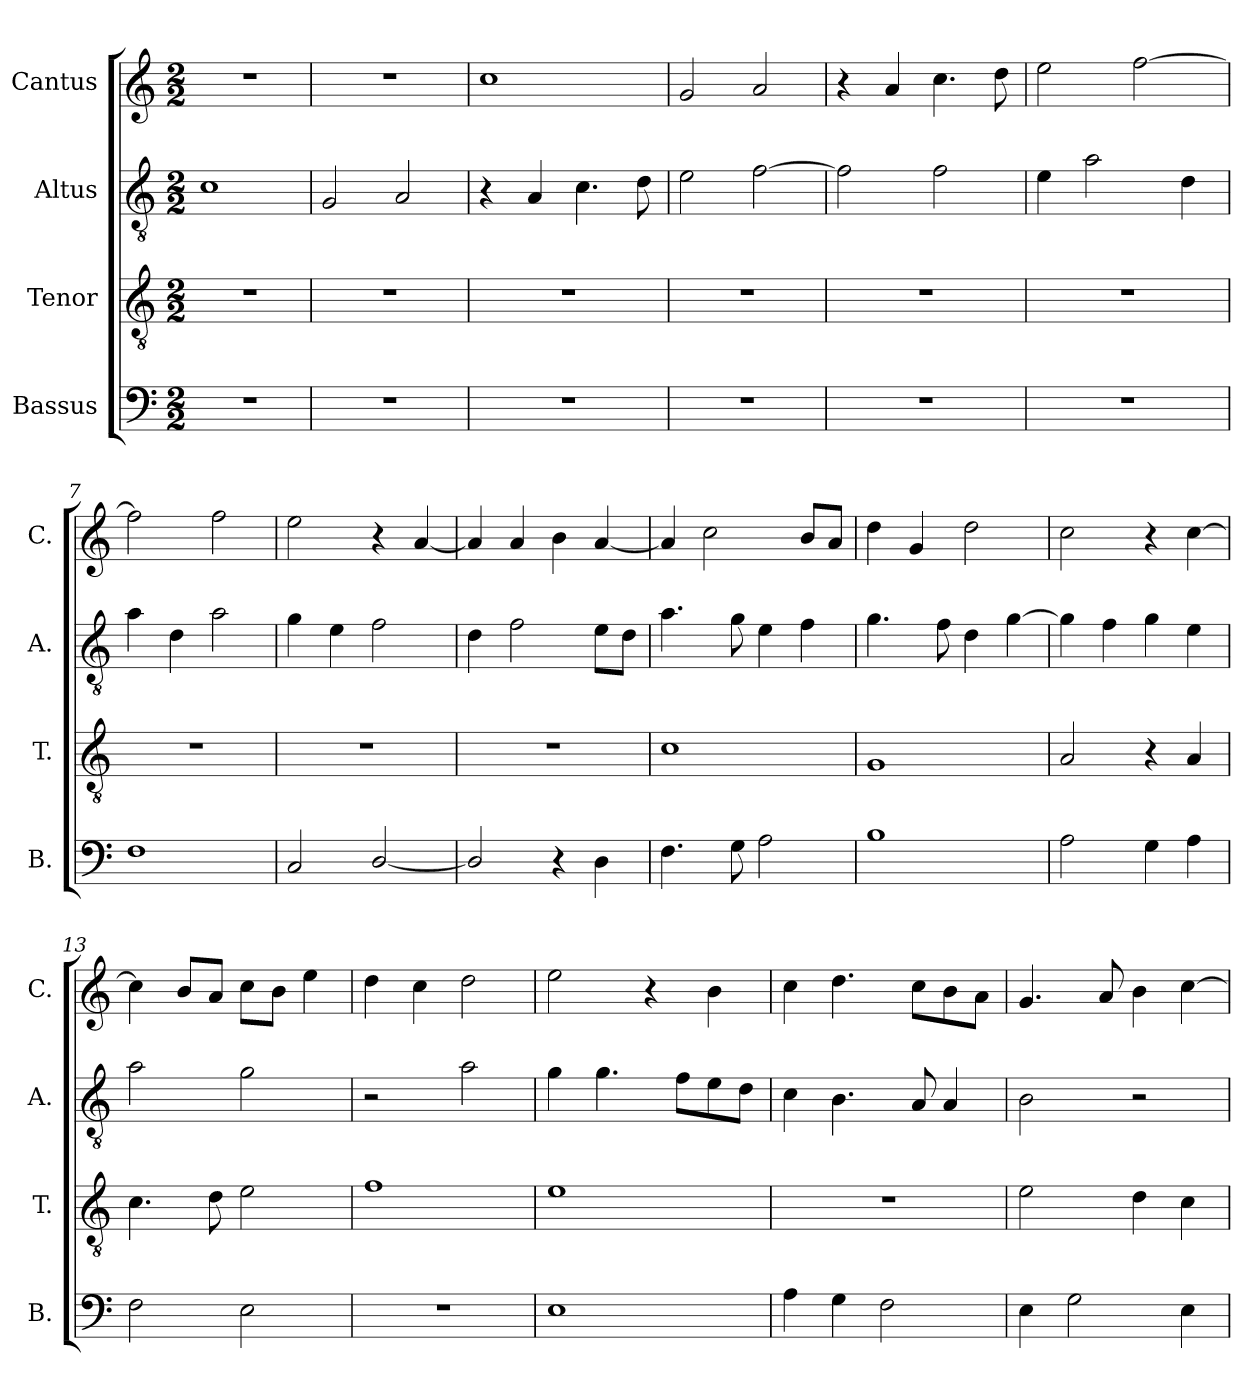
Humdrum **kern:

**kern	**kern	**kern	**kern
*part4	*part3	*part2	*part1
*staff4	*staff3	*staff2	*staff1
*I"Bassus	*I"Tenor	*I"Altus	*I"Cantus
*I'B.	*I'T.	*I'A.	*I'C.
*clefF4	*clefGv2	*clefGv2	*clefG2
*k[]	*k[]	*k[]	*k[]
*M2/2	*M2/2	*M2/2	*M2/2
=1	=1	=1	=1
1r	1r	1c	1r
=2	=2	=2	=2
1r	1r	2G/	1r
.	.	2A/	.
=3	=3	=3	=3
1r	1r	4r	1cc
.	.	4A/	.
.	.	4.c\	.
.	.	8d\	.
=4	=4	=4	=4
1r	1r	2e\	2g/
.	.	[2f\	2a/
=5	=5	=5	=5
1r	1r	2f\]	4r
.	.	.	4a/
.	.	2f\	4.cc\
.	.	.	8dd\
=6	=6	=6	=6
1r	1r	4e\	2ee\
.	.	2a\	.
.	.	.	[2ff\
.	.	4d\	.
=7	=7	=7	=7
1F	1r	4a\	2ff\]
.	.	4d\	.
.	.	2a\	2ff\
=8	=8	=8	=8
2C/	1r	4g\	2ee\
.	.	4e\	.
[2D/	.	2f\	4r
.	.	.	[4a/
=9	=9	=9	=9
2D/]	1r	4d\	4a/]
.	.	2f\	4a/
4r	.	.	4b\
4D\	.	8e\L	[4a/
.	.	8d\J	.
=10	=10	=10	=10
4.F\	1c	4.a\	4a/]
.	.	.	2cc\
8G\	.	8g\	.
2A\	.	4e\	.
.	.	4f\	8b/L
.	.	.	8a/J
=11	=11	=11	=11
1B	1G	4.g\	4dd\
.	.	.	4g/
.	.	8f\	.
.	.	4d\	2dd\
.	.	[4g\	.
=12	=12	=12	=12
2A\	2A/	4g\]	2cc\
.	.	4f\	.
4G\	4r	4g\	4r
4A\	4A/	4e\	[4cc\
=13	=13	=13	=13
2F\	4.c\	2a\	4cc\]
.	.	.	8b/L
.	8d\	.	8a/J
2E\	2e\	2g\	8cc\L
.	.	.	8b\J
.	.	.	4ee\
=14	=14	=14	=14
1r	1f	2r	4dd\
.	.	.	4cc\
.	.	2a\	2dd\
=15	=15	=15	=15
1E	1e	4g\	2ee\
.	.	4.g\	.
.	.	.	4r
.	.	8f\L	.
.	.	8e\	4b\
.	.	8d\J	.
=16	=16	=16	=16
4A\	1r	4c\	4cc\
4G\	.	4.B\	4.dd\
2F\	.	.	.
.	.	8A/	8cc\L
.	.	4A/	8b\
.	.	.	8a\J
=17	=17	=17	=17
4E\	2e\	2B\	4.g/
2G\	.	.	.
.	.	.	8a/
.	4d\	2r	4b\
4E\	4c\	.	[4cc\
=	=	=	=
*-	*-	*-	*-
